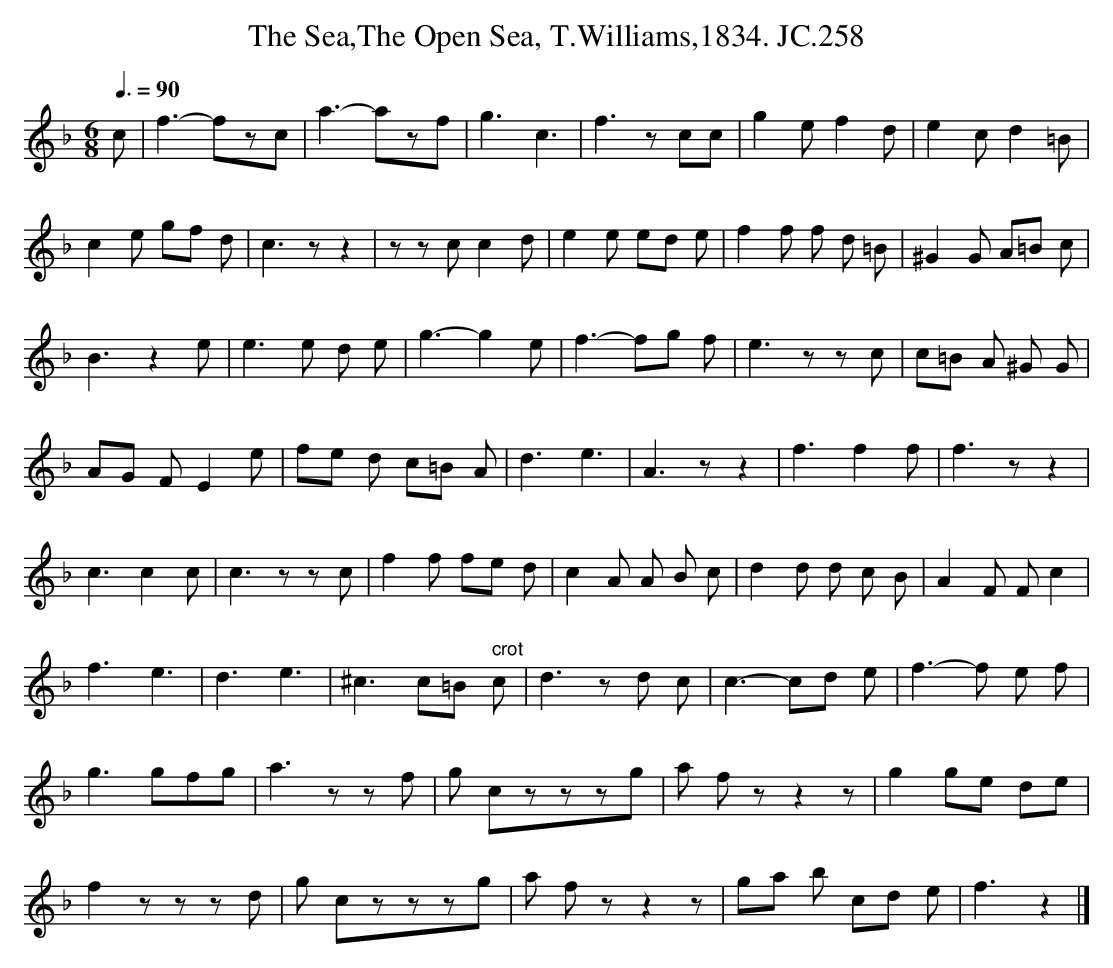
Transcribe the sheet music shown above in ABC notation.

X:1
T:Sea,The Open Sea, T.Williams,1834. JC.258, The
M:6/8
L:1/8
Q:3/8=90
K:F
c|f3-fzc|a3-azf|\\
g3c3|f3zcc|g2ef2d|e2cd2=B|
c2e gf d|c3zz2|zzcc2d|e2e ed e|f2f f d =B|^G2G A=B c|
B3z2e|e3e d e|g3-g2e|f3-fg f|e3zzc|c=B A ^G G|
AG FE2e|fe d c=B A|d3e3|A3zz2|f3f2f|f3zz2|
c3c2c|c3zzc|f2f fe d|c2A A B c|d2d d c B|A2F Fc2|
f3e3|d3e3|^c3 c=B " crot"c|d3zd c|c3-cd e|f3-f e f|
g3gfg|a3zzf|g czzzg|a fzz2z|g2ge de|
f2zzzd|g czzzg|a fzz2z|ga b cd e|f3z2|]
